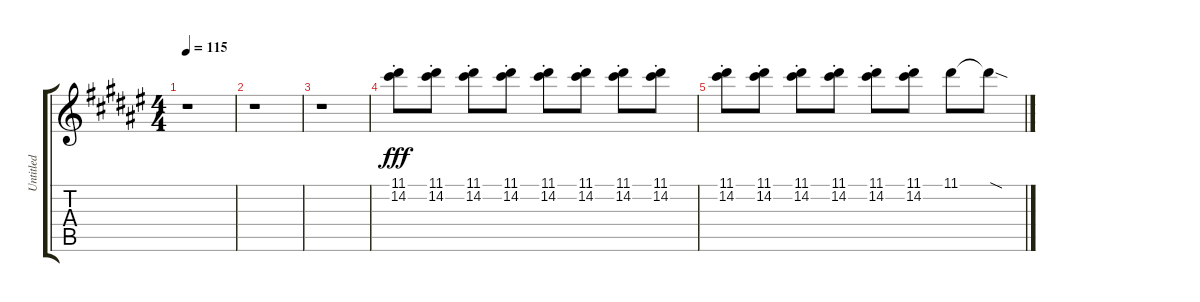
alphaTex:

\track ("Untitled" "Untitled") {instrument overdrivenguitar}
\staff {score tabs}
\tuning (E4 B3 G3 D3 A2 E2) {hide}
\ts (4 4)
\tempo 115
\clef g2
\ks d#minor
r.1{dy fff} |
\ks f#
r.1 |
\ks d#minor
r.1 |
\ks f#
(11.1{st} 14.2{st}).8 (11.1{st} 14.2{st}).8 (11.1{st} 14.2{st}).8 (11.1{st} 14.2{st}).8 (11.1{st} 14.2{st}).8 (11.1{st} 14.2{st}).8 (11.1{st} 14.2{st}).8 (11.1{st} 14.2{st}).8 |
\ks d#minor
(11.1{st} 14.2{st}).8 (11.1{st} 14.2{st}).8 (11.1{st} 14.2{st}).8 (11.1{st} 14.2{st}).8 (11.1{st} 14.2{st}).8 (11.1{st} 14.2{st}).8 11.1.8 11.1{sod t}.8
